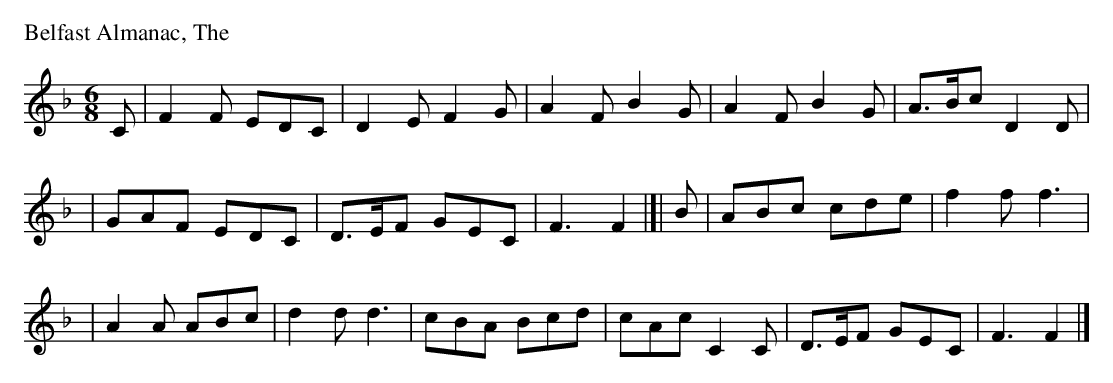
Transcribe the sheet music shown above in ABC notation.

X:1
P:Belfast Almanac, The
M:6/8
L:1/8
K:F %Transposed from G
C \
| F2F EDC | D2E F2G | A2F B2G | A2F B2G | A>Bc D2D |
| GAF EDC | D>EF GEC | F3 F2 |]| B | ABc cde | f2f f3 |
| A2A ABc | d2d d3 | cBA Bcd | cAc C2 C | D>EF GEC | F3 F2 |]
